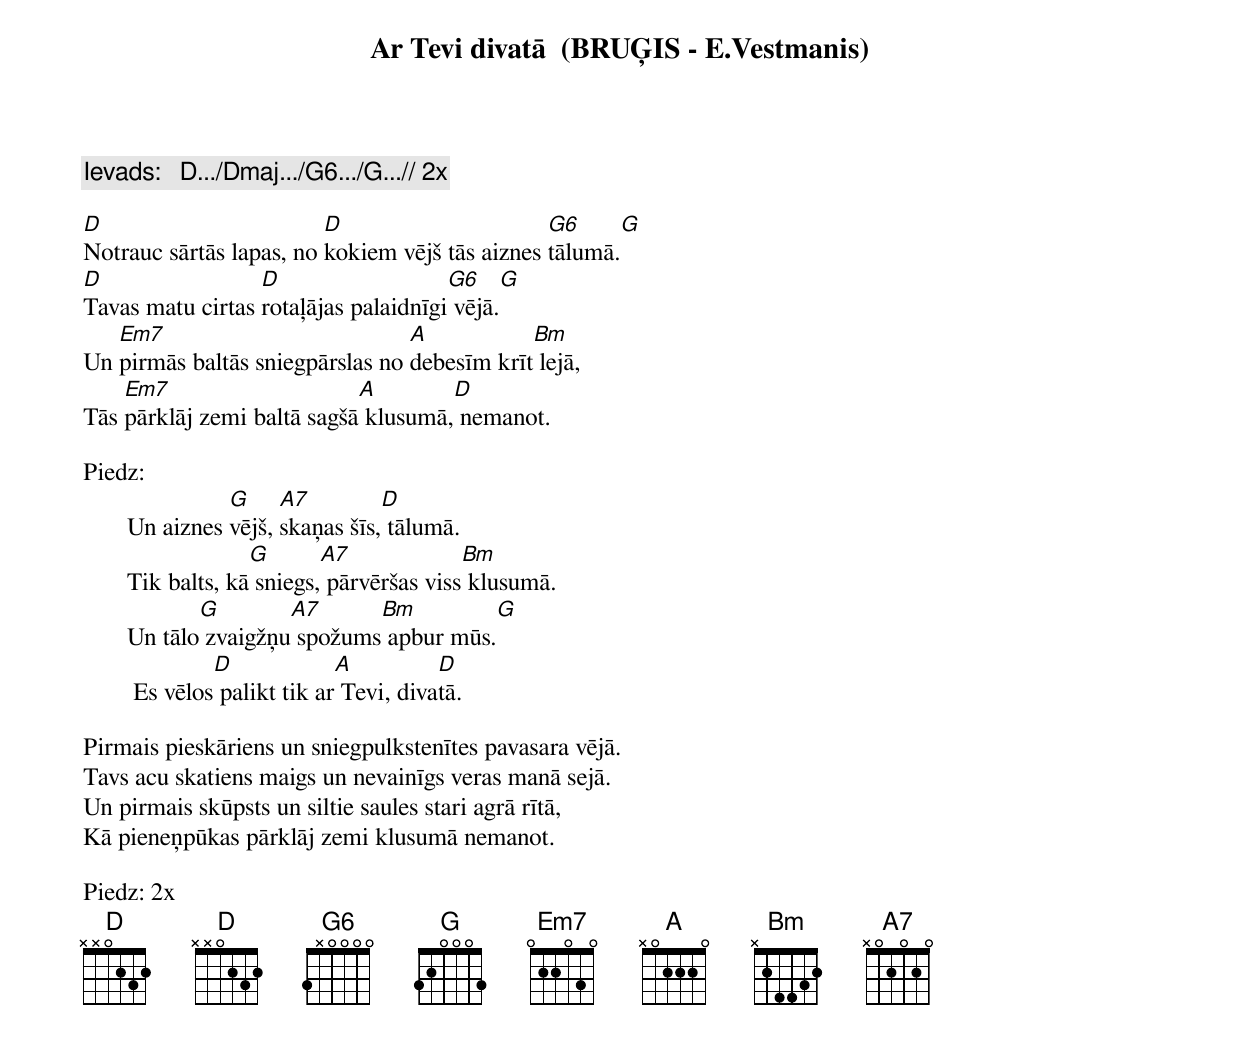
Ar Tevi divatā  (BRUĢIS - E.Vestmanis)

Ievads:   D.../Dmaj.../G6.../G...// 2x

D                        Dmaj                   G6        G
Notrauc sārtās lapas, no kokiem vējš tās aiznes tālumā.
D                 Dmaj                G6        G
Tavas matu cirtas rotaļājas palaidnīgi vējā.
   Em7                           A           Bm
Un pirmās baltās sniegpārslas no debesīm krīt lejā,
    Em7                     A        D
Tās pārklāj zemi baltā sagšā klusumā, nemanot.

Piedz:
                 G     A7         D
       Un aiznes vējš, skaņas šīs, tālumā.
                    G       A7             Bm
       Tik balts, kā sniegs, pārvēršas viss klusumā.
              G        A7      Bm         G
       Un tālo zvaigžņu spožums apbur mūs.
                D             A          D
        Es vēlos palikt tik ar Tevi, divatā.

Pirmais pieskāriens un sniegpulkstenītes pavasara vējā.
Tavs acu skatiens maigs un nevainīgs veras manā sejā.
Un pirmais skūpsts un siltie saules stari agrā rītā,
Kā pieneņpūkas pārklāj zemi klusumā nemanot.

Piedz: 2x
